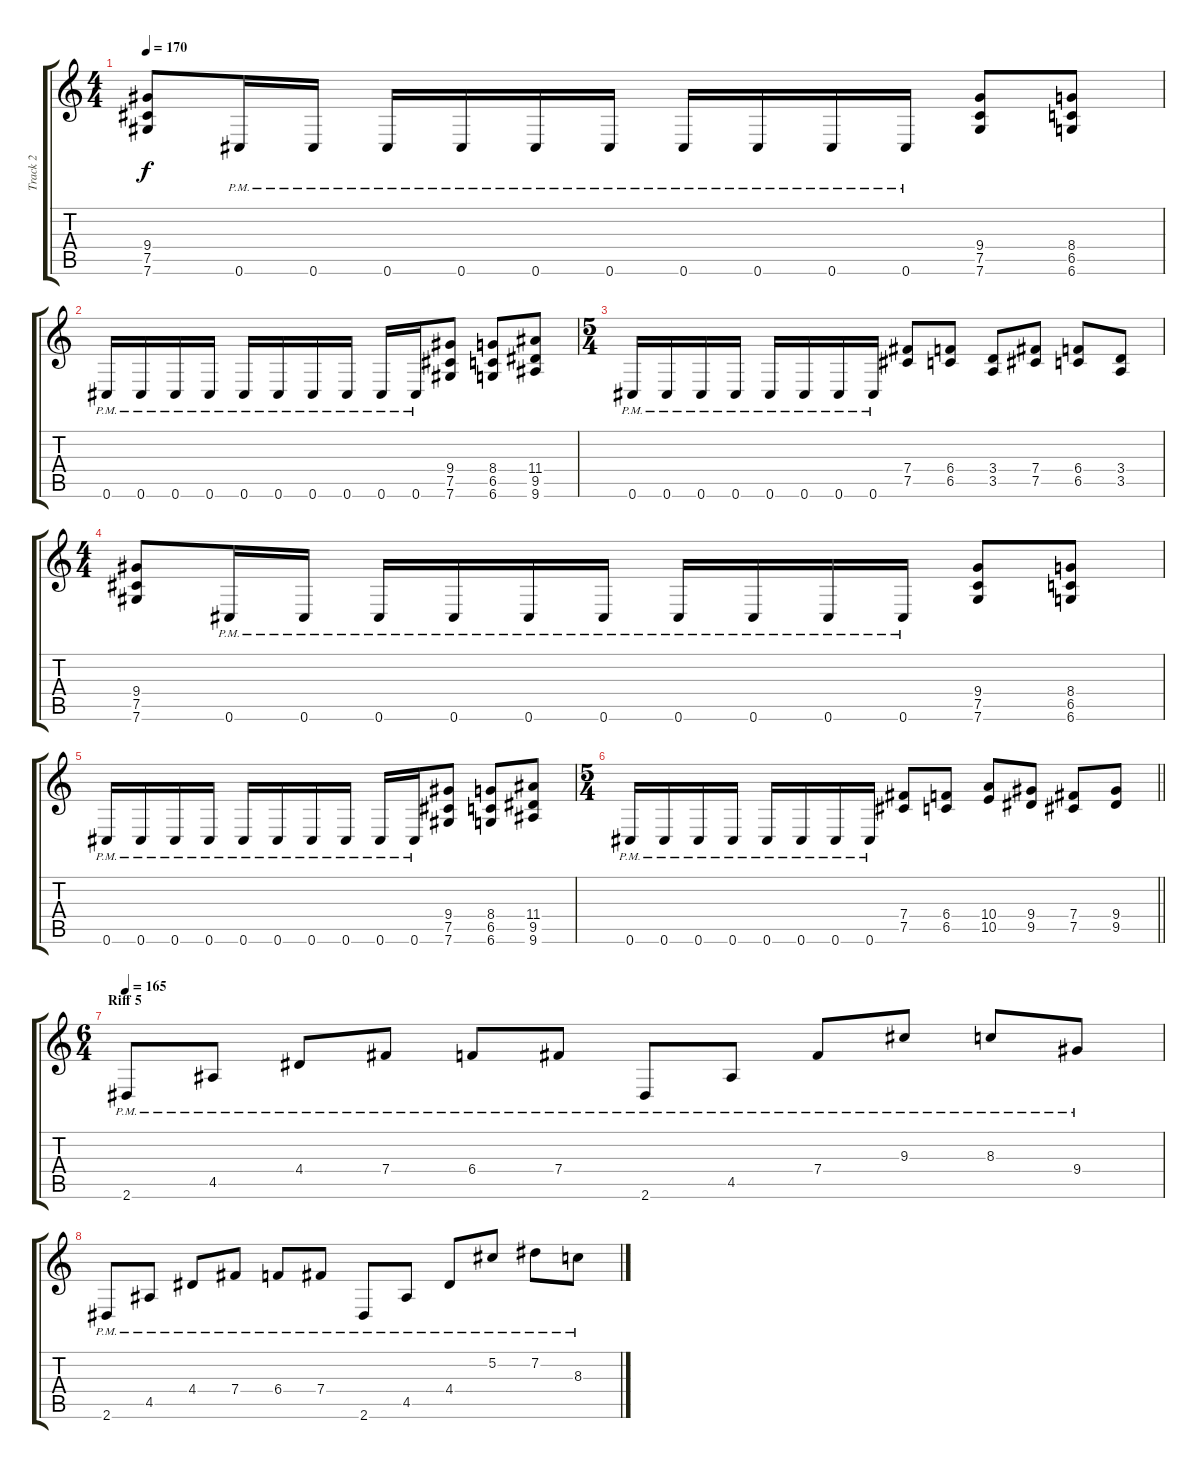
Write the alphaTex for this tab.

\track ("Track 2" "Track 2") {instrument distortionguitar}
\staff {score tabs}
\tuning (Db4 Ab3 E3 B2 Gb2 Db2) {hide}
\ts (4 4)
\tempo 170
\clef g2
\ks c
(9.4 7.5 7.6).8{dy f} 0.6{pm}.16 0.6{pm}.16 0.6{pm}.16 0.6{pm}.16 0.6{pm}.16 0.6{pm}.16 0.6{pm}.16 0.6{pm}.16 0.6{pm}.16 0.6{pm}.16 (9.4 7.5 7.6).8 (8.4 6.5 6.6).8 |
0.6{pm}.16 0.6{pm}.16 0.6{pm}.16 0.6{pm}.16 0.6{pm}.16 0.6{pm}.16 0.6{pm}.16 0.6{pm}.16 0.6{pm}.16 0.6{pm}.16 (9.4 7.5 7.6).8 (8.4 6.5 6.6).8 (11.4 9.5 9.6).8 |
\ts (5 4)
0.6{pm}.16 0.6{pm}.16 0.6{pm}.16 0.6{pm}.16 0.6{pm}.16 0.6{pm}.16 0.6{pm}.16 0.6{pm}.16 (7.4 7.5).8 (6.4 6.5).8 (3.4 3.5).8 (7.4 7.5).8 (6.4 6.5).8 (3.4 3.5).8 |
\ts (4 4)
(9.4 7.5 7.6).8 0.6{pm}.16 0.6{pm}.16 0.6{pm}.16 0.6{pm}.16 0.6{pm}.16 0.6{pm}.16 0.6{pm}.16 0.6{pm}.16 0.6{pm}.16 0.6{pm}.16 (9.4 7.5 7.6).8 (8.4 6.5 6.6).8 |
0.6{pm}.16 0.6{pm}.16 0.6{pm}.16 0.6{pm}.16 0.6{pm}.16 0.6{pm}.16 0.6{pm}.16 0.6{pm}.16 0.6{pm}.16 0.6{pm}.16 (9.4 7.5 7.6).8 (8.4 6.5 6.6).8 (11.4 9.5 9.6).8 |
\ts (5 4)
\barLineRight lightlight
0.6{pm}.16 0.6{pm}.16 0.6{pm}.16 0.6{pm}.16 0.6{pm}.16 0.6{pm}.16 0.6{pm}.16 0.6{pm}.16 (7.4 7.5).8 (6.4 6.5).8 (10.4 10.5).8 (9.4 9.5).8 (7.4 7.5).8 (9.4 9.5).8 |
\ts (6 4)
\section ("" "Riff 5")
\tempo 165
2.6{pm}.8 4.5{pm}.8 4.4{pm}.8 7.4{pm}.8 6.4{pm}.8 7.4{pm}.8 2.6{pm}.8 4.5{pm}.8 7.4{pm}.8 9.3{pm}.8 8.3{pm}.8 9.4{pm}.8 |
2.6{pm}.8 4.5{pm}.8 4.4{pm}.8 7.4{pm}.8 6.4{pm}.8 7.4{pm}.8 2.6{pm}.8 4.5{pm}.8 4.4{pm}.8 5.2{pm}.8 7.2{pm}.8 8.3{pm}.8
